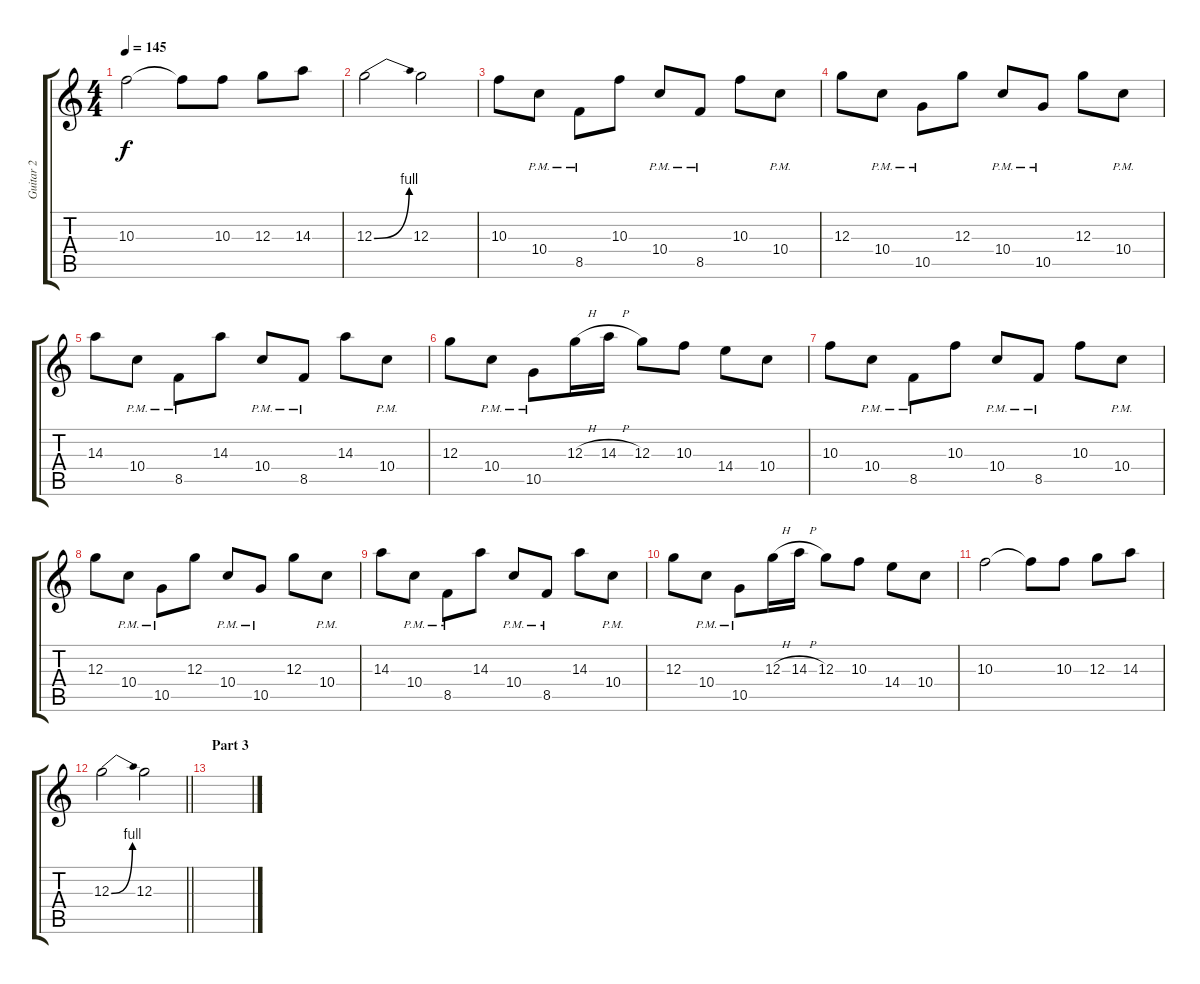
\track ("Guitar 2" "Guitar 2") {instrument distortionguitar}
\staff {score tabs}
\tuning (E4 B3 G3 D3 A2 E2) {hide}
\ts (4 4)
\tempo 145
\clef g2
\ks c
10.3.2{dy f} 10.3{t}.8 10.3.8 12.3.8 14.3.8 |
12.3{be (bend 0 0 60 4)}.2 12.3.2 |
10.3.8 10.4{pm}.8 8.5{pm}.8 10.3.8 10.4{pm}.8 8.5{pm}.8 10.3.8 10.4{pm}.8 |
12.3.8 10.4{pm}.8 10.5{pm}.8 12.3.8 10.4{pm}.8 10.5{pm}.8 12.3.8 10.4{pm}.8 |
14.3.8 10.4{pm}.8 8.5{pm}.8 14.3.8 10.4{pm}.8 8.5{pm}.8 14.3.8 10.4{pm}.8 |
12.3.8 10.4{pm}.8 10.5{pm}.8 12.3{h}.16 14.3{h}.16 12.3.8 10.3.8 14.4.8 10.4.8 |
10.3.8 10.4{pm}.8 8.5{pm}.8 10.3.8 10.4{pm}.8 8.5{pm}.8 10.3.8 10.4{pm}.8 |
12.3.8 10.4{pm}.8 10.5{pm}.8 12.3.8 10.4{pm}.8 10.5{pm}.8 12.3.8 10.4{pm}.8 |
14.3.8 10.4{pm}.8 8.5{pm}.8 14.3.8 10.4{pm}.8 8.5{pm}.8 14.3.8 10.4{pm}.8 |
12.3.8 10.4{pm}.8 10.5{pm}.8 12.3{h}.16 14.3{h}.16 12.3.8 10.3.8 14.4.8 10.4.8 |
10.3.2 10.3{t}.8 10.3.8 12.3.8 14.3.8 |
\barLineRight lightlight
12.3{be (bend 0 0 60 4)}.2 12.3.2 |
\section ("" "Part 3")
